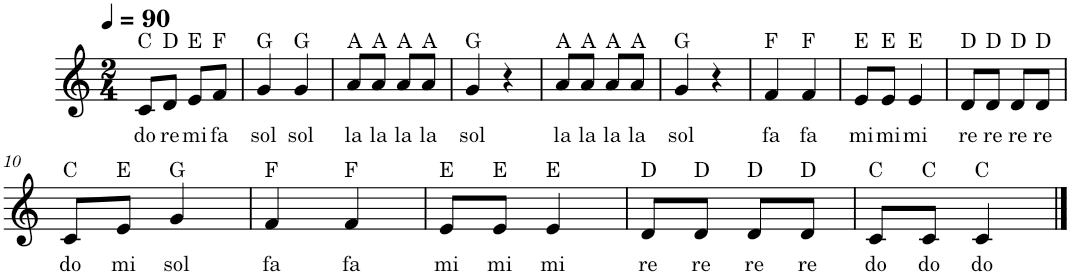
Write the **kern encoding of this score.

**kern	**text
*part1	*part1
*staff1	*staff1
*I"Piano	*
*I'Pno.	*
*clefG2	*
*k[]	*
*M2/4	*
*MM90	*
=1	=1
!LO:TX:a:t=C	!
!	!LO:LY:b
8c/L	do
!LO:TX:a:t=D	!
!	!LO:LY:b
8d/J	re
!LO:TX:a:t=E	!
!	!LO:LY:b
8e/L	mi
!LO:TX:a:t=F	!
!	!LO:LY:b
8f/J	fa
=2	=2
!LO:TX:a:t=G	!
!	!LO:LY:b
4g/	sol
!LO:TX:a:t=G	!
!	!LO:LY:b
4g/	sol
=3	=3
!LO:TX:a:t=A	!
!	!LO:LY:b
8a/L	la
!LO:TX:a:t=A	!
!	!LO:LY:b
8a/J	la
!LO:TX:a:t=A	!
!	!LO:LY:b
8a/L	la
!LO:TX:a:t=A	!
!	!LO:LY:b
8a/J	la
=4	=4
!LO:TX:a:t=G	!
!	!LO:LY:b
4g/	sol
4r	.
=5	=5
!LO:TX:a:t=A	!
!	!LO:LY:b
8a/L	la
!LO:TX:a:t=A	!
!	!LO:LY:b
8a/J	la
!LO:TX:a:t=A	!
!	!LO:LY:b
8a/L	la
!LO:TX:a:t=A	!
!	!LO:LY:b
8a/J	la
=6	=6
!LO:TX:a:t=G	!
!	!LO:LY:b
4g/	sol
4r	.
=7	=7
!LO:TX:a:t=F	!
!	!LO:LY:b
4f/	fa
!LO:TX:a:t=F	!
!	!LO:LY:b
4f/	fa
=8	=8
!LO:TX:a:t=E	!
!	!LO:LY:b
8e/L	mi
!LO:TX:a:t=E	!
!	!LO:LY:b
8e/J	mi
!LO:TX:a:t=E	!
!	!LO:LY:b
4e/	mi
=9	=9
!LO:TX:a:t=D	!
!	!LO:LY:b
8d/L	re
!LO:TX:a:t=D	!
!	!LO:LY:b
8d/J	re
!LO:TX:a:t=D	!
!	!LO:LY:b
8d/L	re
!LO:TX:a:t=D	!
!	!LO:LY:b
8d/J	re
!!LO:LB:g=z
=10	=10
!LO:TX:a:t=C	!
!	!LO:LY:b
8c/L	do
!LO:TX:a:t=E	!
!	!LO:LY:b
8e/J	mi
!LO:TX:a:t=G	!
!	!LO:LY:b
4g/	sol
=11	=11
!LO:TX:a:t=F	!
!	!LO:LY:b
4f/	fa
!LO:TX:a:t=F	!
!	!LO:LY:b
4f/	fa
=12	=12
!LO:TX:a:t=E	!
!	!LO:LY:b
8e/L	mi
!LO:TX:a:t=E	!
!	!LO:LY:b
8e/J	mi
!LO:TX:a:t=E	!
!	!LO:LY:b
4e/	mi
=13	=13
!LO:TX:a:t=D	!
!	!LO:LY:b
8d/L	re
!LO:TX:a:t=D	!
!	!LO:LY:b
8d/J	re
!LO:TX:a:t=D	!
!	!LO:LY:b
8d/L	re
!LO:TX:a:t=D	!
!	!LO:LY:b
8d/J	re
=14	=14
!LO:TX:a:t=C	!
!	!LO:LY:b
8c/L	do
!LO:TX:a:t=C	!
!	!LO:LY:b
8c/J	do
!LO:TX:a:t=C	!
!	!LO:LY:b
4c/	do
==	==
*-	*-
